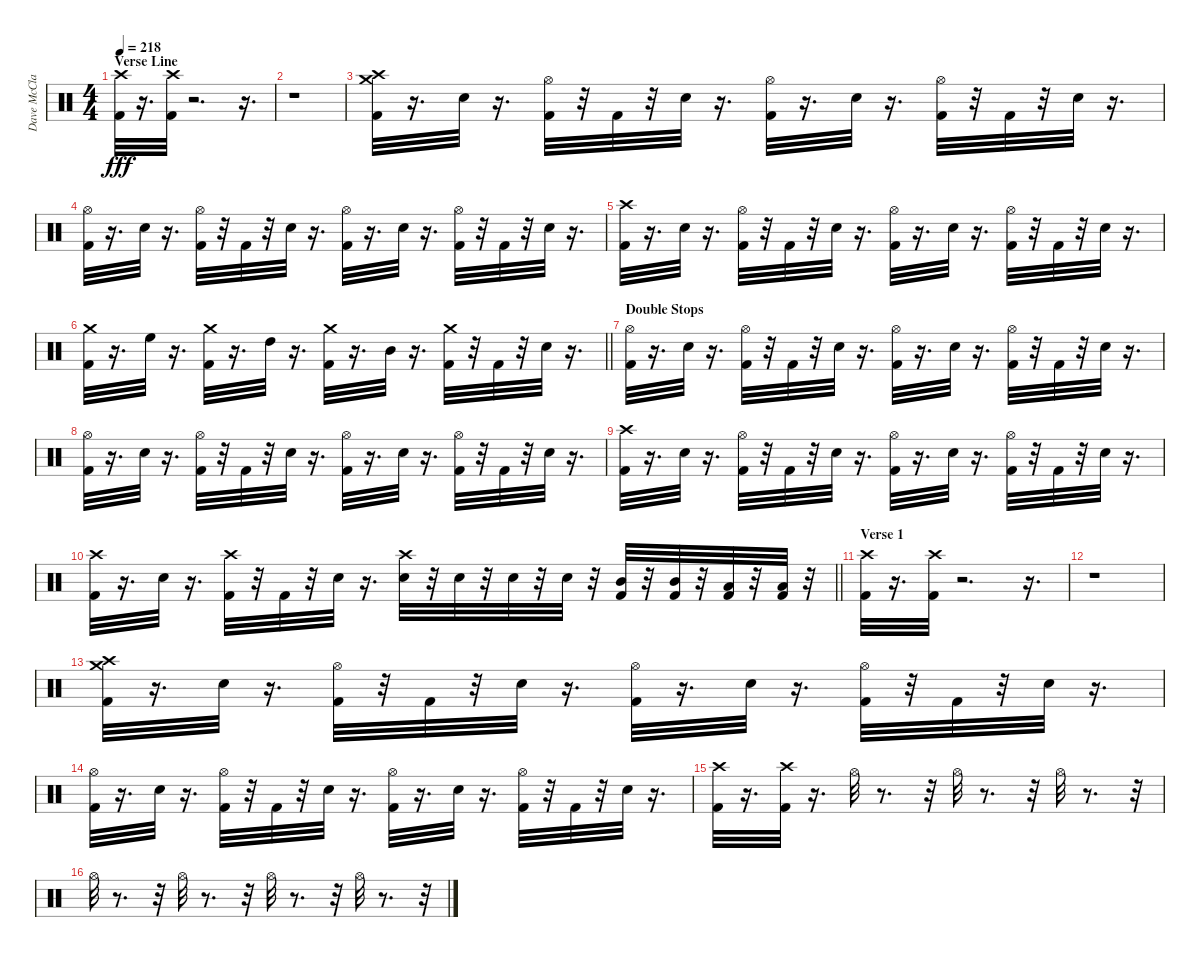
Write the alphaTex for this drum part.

\track ("Dave McClain" "Dave McCla") {instrument percussion}
\staff {score}
\articulation defaults
\ts (4 4)
\section ("" "Verse Line")
\tempo 218
\clef neutral
\ks c
("Crash high (hit)" "Kick (hit) 2").32{dy fff} r.16{d} ("Crash high (hit)" "Kick (hit) 2").32 r.2{d} r.16{d} |
r.1 |
("Crash medium (hit)" "Crash high (hit)" "Kick (hit) 2").32 r.16{d} "Snare (hit) 2".32 r.16{d} ("Kick (hit) 2" "Hi-Hat (open)").32 r.32 "Kick (hit) 2".32 r.32 "Snare (hit) 2".32 r.16{d} ("Hi-Hat (open)" "Kick (hit) 2").32 r.16{d} "Snare (hit) 2".32 r.16{d} ("Hi-Hat (open)" "Kick (hit) 2").32 r.32 "Kick (hit) 2".32 r.32 "Snare (hit) 2".32 r.16{d} |
("Hi-Hat (open)" "Kick (hit) 2").32 r.16{d} "Snare (hit) 2".32 r.16{d} ("Hi-Hat (open)" "Kick (hit) 2").32 r.32 "Kick (hit) 2".32 r.32 "Snare (hit) 2".32 r.16{d} ("Hi-Hat (open)" "Kick (hit) 2").32 r.16{d} "Snare (hit) 2".32 r.16{d} ("Hi-Hat (open)" "Kick (hit) 2").32 r.32 "Kick (hit) 2".32 r.32 "Snare (hit) 2".32 r.16{d} |
("Crash high (hit)" "Kick (hit) 2").32 r.16{d} "Snare (hit) 2".32 r.16{d} ("Hi-Hat (open)" "Kick (hit) 2").32 r.32 "Kick (hit) 2".32 r.32 "Snare (hit) 2".32 r.16{d} ("Hi-Hat (open)" "Kick (hit) 2").32 r.16{d} "Snare (hit) 2".32 r.16{d} ("Hi-Hat (open)" "Kick (hit) 2").32 r.32 "Kick (hit) 2".32 r.32 "Snare (hit) 2".32 r.16{d} |
\barLineRight lightlight
("Crash medium (hit)" "Kick (hit) 2").32 r.16{d} "High Floor Tom (hit)".32 r.16{d} ("Kick (hit) 2" "Crash medium (hit)").32 r.16{d} "High Tom (hit)".32 r.16{d} ("Kick (hit) 2" "Crash medium (hit)").32 r.16{d} "Mid Tom (hit)".32 r.16{d} ("Kick (hit) 2" "Crash medium (hit)").32 r.32 "Kick (hit) 2".32 r.32 "Snare (hit) 2".32 r.16{d} |
\section ("" "Double Stops")
("Hi-Hat (open)" "Kick (hit) 2").32 r.16{d} "Snare (hit) 2".32 r.16{d} ("Kick (hit) 2" "Hi-Hat (open)").32 r.32 "Kick (hit) 2".32 r.32 "Snare (hit) 2".32 r.16{d} ("Hi-Hat (open)" "Kick (hit) 2").32 r.16{d} "Snare (hit) 2".32 r.16{d} ("Hi-Hat (open)" "Kick (hit) 2").32 r.32 "Kick (hit) 2".32 r.32 "Snare (hit) 2".32 r.16{d} |
("Hi-Hat (open)" "Kick (hit) 2").32 r.16{d} "Snare (hit) 2".32 r.16{d} ("Hi-Hat (open)" "Kick (hit) 2").32 r.32 "Kick (hit) 2".32 r.32 "Snare (hit) 2".32 r.16{d} ("Hi-Hat (open)" "Kick (hit) 2").32 r.16{d} "Snare (hit) 2".32 r.16{d} ("Hi-Hat (open)" "Kick (hit) 2").32 r.32 "Kick (hit) 2".32 r.32 "Snare (hit) 2".32 r.16{d} |
("Crash high (hit)" "Kick (hit) 2").32 r.16{d} "Snare (hit) 2".32 r.16{d} ("Hi-Hat (open)" "Kick (hit) 2").32 r.32 "Kick (hit) 2".32 r.32 "Snare (hit) 2".32 r.16{d} ("Hi-Hat (open)" "Kick (hit) 2").32 r.16{d} "Snare (hit) 2".32 r.16{d} ("Hi-Hat (open)" "Kick (hit) 2").32 r.32 "Kick (hit) 2".32 r.32 "Snare (hit) 2".32 r.16{d} |
\barLineRight lightlight
("Crash high (hit)" "Kick (hit) 2").32 r.16{d} "Snare (hit) 2".32 r.16{d} ("Crash high (hit)" "Kick (hit) 2").32 r.32 "Kick (hit) 2".32 r.32 "Snare (hit) 2".32 r.16{d} ("Crash high (hit)" "Snare (hit) 2").32 r.32 "Snare (hit) 2".32 r.32 "Snare (hit) 2".32 r.32 "Snare (hit) 2".32 r.32 ("Mid Tom (hit)" "Kick (hit) 2").32 r.32 ("Mid Tom (hit)" "Kick (hit) 2").32 r.32 ("Low Tom (hit)" "Kick (hit) 2").32 r.32 ("Low Tom (hit)" "Kick (hit) 2").32 r.32 |
\section ("" "Verse 1")
("Crash high (hit)" "Kick (hit) 2").32 r.16{d} ("Crash high (hit)" "Kick (hit) 2").32 r.2{d} r.16{d} |
r.1 |
("Crash medium (hit)" "Crash high (hit)" "Kick (hit) 2").32 r.16{d} "Snare (hit) 2".32 r.16{d} ("Kick (hit) 2" "Hi-Hat (open)").32 r.32 "Kick (hit) 2".32 r.32 "Snare (hit) 2".32 r.16{d} ("Hi-Hat (open)" "Kick (hit) 2").32 r.16{d} "Snare (hit) 2".32 r.16{d} ("Hi-Hat (open)" "Kick (hit) 2").32 r.32 "Kick (hit) 2".32 r.32 "Snare (hit) 2".32 r.16{d} |
("Hi-Hat (open)" "Kick (hit) 2").32 r.16{d} "Snare (hit) 2".32 r.16{d} ("Hi-Hat (open)" "Kick (hit) 2").32 r.32 "Kick (hit) 2".32 r.32 "Snare (hit) 2".32 r.16{d} ("Hi-Hat (open)" "Kick (hit) 2").32 r.16{d} "Snare (hit) 2".32 r.16{d} ("Hi-Hat (open)" "Kick (hit) 2").32 r.32 "Kick (hit) 2".32 r.32 "Snare (hit) 2".32 r.16{d} |
("Crash high (hit)" "Kick (hit) 2").32 r.16{d} ("Crash high (hit)" "Kick (hit) 2").32 r.16{d} "Hi-Hat (open)".32 r.8{d} r.32 "Hi-Hat (open)".32 r.8{d} r.32 "Hi-Hat (open)".32 r.8{d} r.32 |
"Hi-Hat (open)".32 r.8{d} r.32 "Hi-Hat (open)".32 r.8{d} r.32 "Hi-Hat (open)".32 r.8{d} r.32 "Hi-Hat (open)".32 r.8{d} r.32
